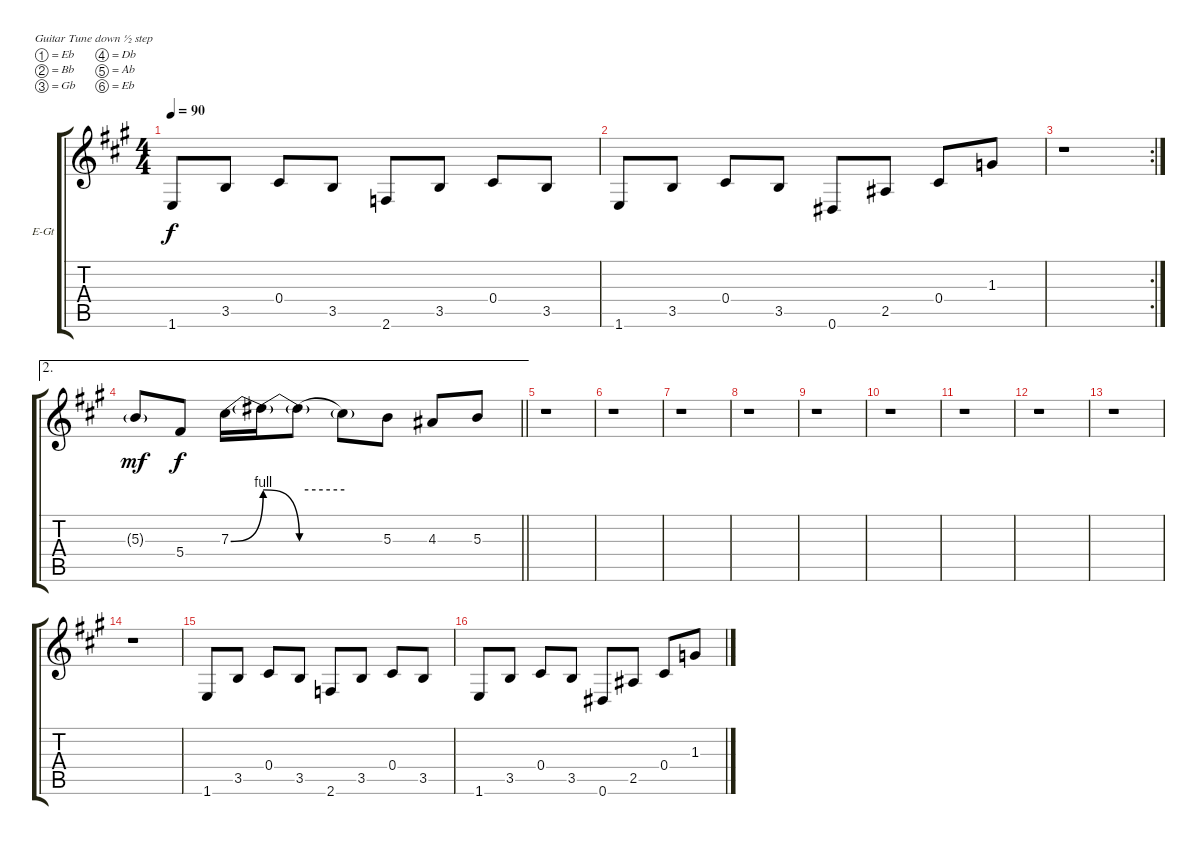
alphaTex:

\bracketExtendMode groupsimilarinstruments
\firstSystemTrackNameOrientation horizontal
\otherSystemsTrackNameOrientation horizontal
\track ("Untitled" "E-Gt") {instrument overdrivenguitar}
\staff {score tabs}
\tuning (Eb4 Bb3 Gb3 Db3 Ab2 Eb2)
\ts (4 4)
\tempo 90
\clef g2
\ks a
1.6.8{dy f} 3.5.8 0.4.8 3.5.8 2.6.8 3.5.8 0.4.8 3.5.8 |
1.6.8 3.5.8 0.4.8 3.5.8 0.6.8 2.5.8 0.4.8 1.3.8 |
\rc 2
r.1 |
\ae 2
\barLineRight lightlight
5.3{g}.8{dy mf} 5.4.8{dy f} 7.3{be (bend 0 0 60 4)}.16 7.3{be (release 0 4 60 0) t}.16 7.3{be (hold 0 4 60 4) t}.8 7.3{be (hold 0 0 60 0) t}.8 5.3.8 4.3.8 5.3.8 |
\section ("" " ")
r.1 |
r.1 |
r.1 |
r.1 |
r.1 |
r.1 |
r.1 |
r.1 |
r.1 |
r.1 |
1.6.8 3.5.8 0.4.8 3.5.8 2.6.8 3.5.8 0.4.8 3.5.8 |
1.6.8 3.5.8 0.4.8 3.5.8 0.6.8 2.5.8 0.4.8 1.3.8
